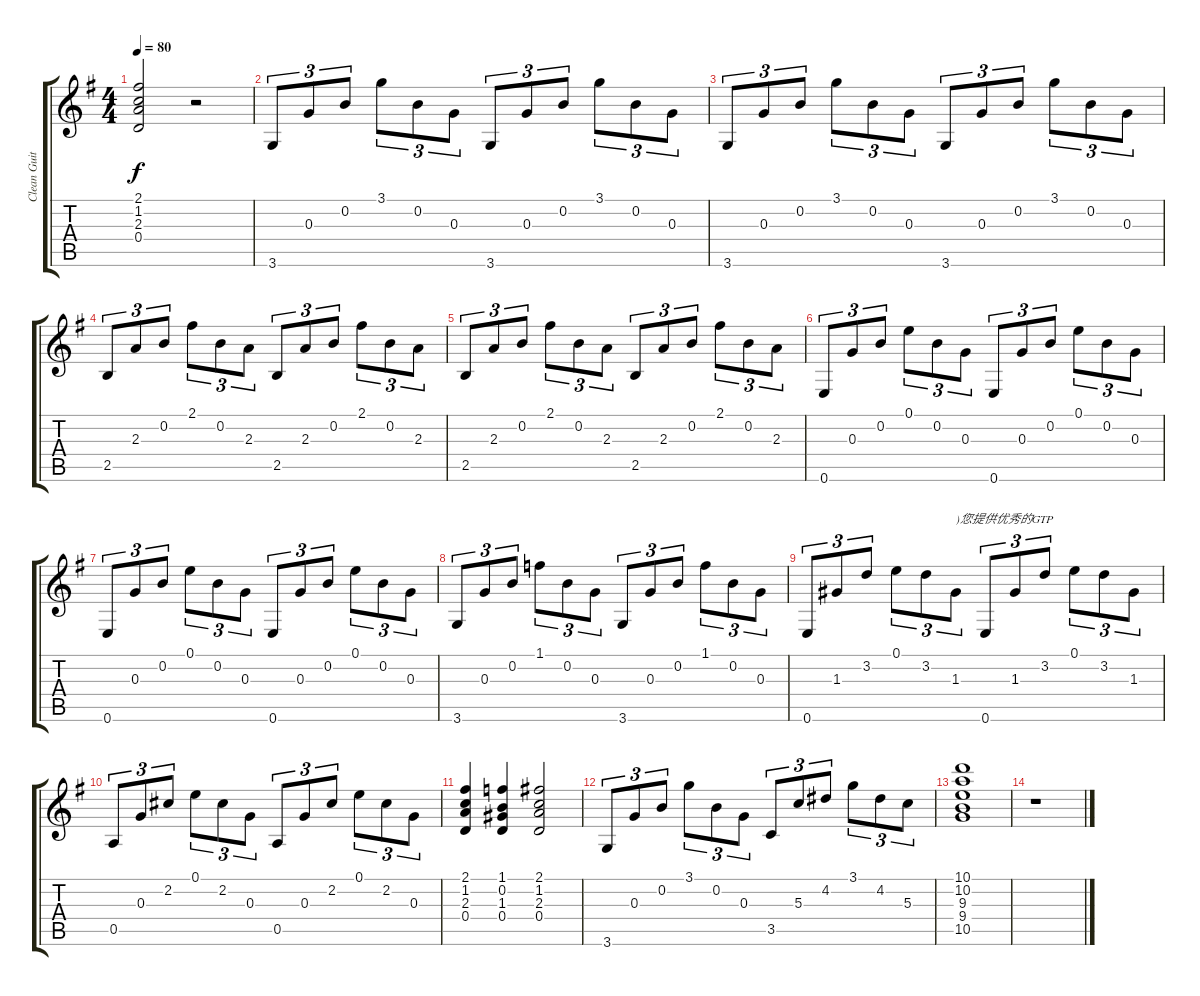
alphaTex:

\track ("Clean Guitar" "Clean Guit") {instrument electricguitarclean}
\staff {score tabs}
\tuning (E4 B3 G3 D3 A2 E2) {hide}
\ts (4 4)
\tempo 80
\clef g2
\ks g
(2.1 1.2 2.3 0.4).2{dy f} r.2 |
3.6.8{tu (3 2)} 0.3.8{tu (3 2)} 0.2.8{tu (3 2)} 3.1.8{tu (3 2)} 0.2.8{tu (3 2)} 0.3.8{tu (3 2)} 3.6.8{tu (3 2)} 0.3.8{tu (3 2)} 0.2.8{tu (3 2)} 3.1.8{tu (3 2)} 0.2.8{tu (3 2)} 0.3.8{tu (3 2)} |
3.6.8{tu (3 2)} 0.3.8{tu (3 2)} 0.2.8{tu (3 2)} 3.1.8{tu (3 2)} 0.2.8{tu (3 2)} 0.3.8{tu (3 2)} 3.6.8{tu (3 2)} 0.3.8{tu (3 2)} 0.2.8{tu (3 2)} 3.1.8{tu (3 2)} 0.2.8{tu (3 2)} 0.3.8{tu (3 2)} |
2.5.8{tu (3 2)} 2.3.8{tu (3 2)} 0.2.8{tu (3 2)} 2.1.8{tu (3 2)} 0.2.8{tu (3 2)} 2.3.8{tu (3 2)} 2.5.8{tu (3 2)} 2.3.8{tu (3 2)} 0.2.8{tu (3 2)} 2.1.8{tu (3 2)} 0.2.8{tu (3 2)} 2.3.8{tu (3 2)} |
2.5.8{tu (3 2)} 2.3.8{tu (3 2)} 0.2.8{tu (3 2)} 2.1.8{tu (3 2)} 0.2.8{tu (3 2)} 2.3.8{tu (3 2)} 2.5.8{tu (3 2)} 2.3.8{tu (3 2)} 0.2.8{tu (3 2)} 2.1.8{tu (3 2)} 0.2.8{tu (3 2)} 2.3.8{tu (3 2)} |
0.6.8{tu (3 2)} 0.3.8{tu (3 2)} 0.2.8{tu (3 2)} 0.1.8{tu (3 2)} 0.2.8{tu (3 2)} 0.3.8{tu (3 2)} 0.6.8{tu (3 2)} 0.3.8{tu (3 2)} 0.2.8{tu (3 2)} 0.1.8{tu (3 2)} 0.2.8{tu (3 2)} 0.3.8{tu (3 2)} |
0.6.8{tu (3 2)} 0.3.8{tu (3 2)} 0.2.8{tu (3 2)} 0.1.8{tu (3 2)} 0.2.8{tu (3 2)} 0.3.8{tu (3 2)} 0.6.8{tu (3 2)} 0.3.8{tu (3 2)} 0.2.8{tu (3 2)} 0.1.8{tu (3 2)} 0.2.8{tu (3 2)} 0.3.8{tu (3 2)} |
3.6.8{tu (3 2)} 0.3.8{tu (3 2)} 0.2.8{tu (3 2)} 1.1.8{tu (3 2)} 0.2.8{tu (3 2)} 0.3.8{tu (3 2)} 3.6.8{tu (3 2)} 0.3.8{tu (3 2)} 0.2.8{tu (3 2)} 1.1.8{tu (3 2)} 0.2.8{tu (3 2)} 0.3.8{tu (3 2)} |
0.6.8{tu (3 2)} 1.3.8{tu (3 2)} 3.2.8{tu (3 2)} 0.1.8{tu (3 2)} 3.2.8{tu (3 2)} 1.3.8{tu (3 2) txt ")您提供优秀的GTP"} 0.6.8{tu (3 2)} 1.3.8{tu (3 2)} 3.2.8{tu (3 2)} 0.1.8{tu (3 2)} 3.2.8{tu (3 2)} 1.3.8{tu (3 2)} |
0.5.8{tu (3 2)} 0.3.8{tu (3 2)} 2.2.8{tu (3 2)} 0.1.8{tu (3 2)} 2.2.8{tu (3 2)} 0.3.8{tu (3 2)} 0.5.8{tu (3 2)} 0.3.8{tu (3 2)} 2.2.8{tu (3 2)} 0.1.8{tu (3 2)} 2.2.8{tu (3 2)} 0.3.8{tu (3 2)} |
(2.1 1.2 2.3 0.4).4 (1.1 0.2 1.3 0.4).4 (2.1 1.2 2.3 0.4).2 |
3.6.8{tu (3 2)} 0.3.8{tu (3 2)} 0.2.8{tu (3 2)} 3.1.8{tu (3 2)} 0.2.8{tu (3 2)} 0.3.8{tu (3 2)} 3.5.8{tu (3 2)} 5.3.8{tu (3 2)} 4.2.8{tu (3 2)} 3.1.8{tu (3 2)} 4.2.8{tu (3 2)} 5.3.8{tu (3 2)} |
(10.1 10.2 9.3 9.4 10.5).1 |
r.1
